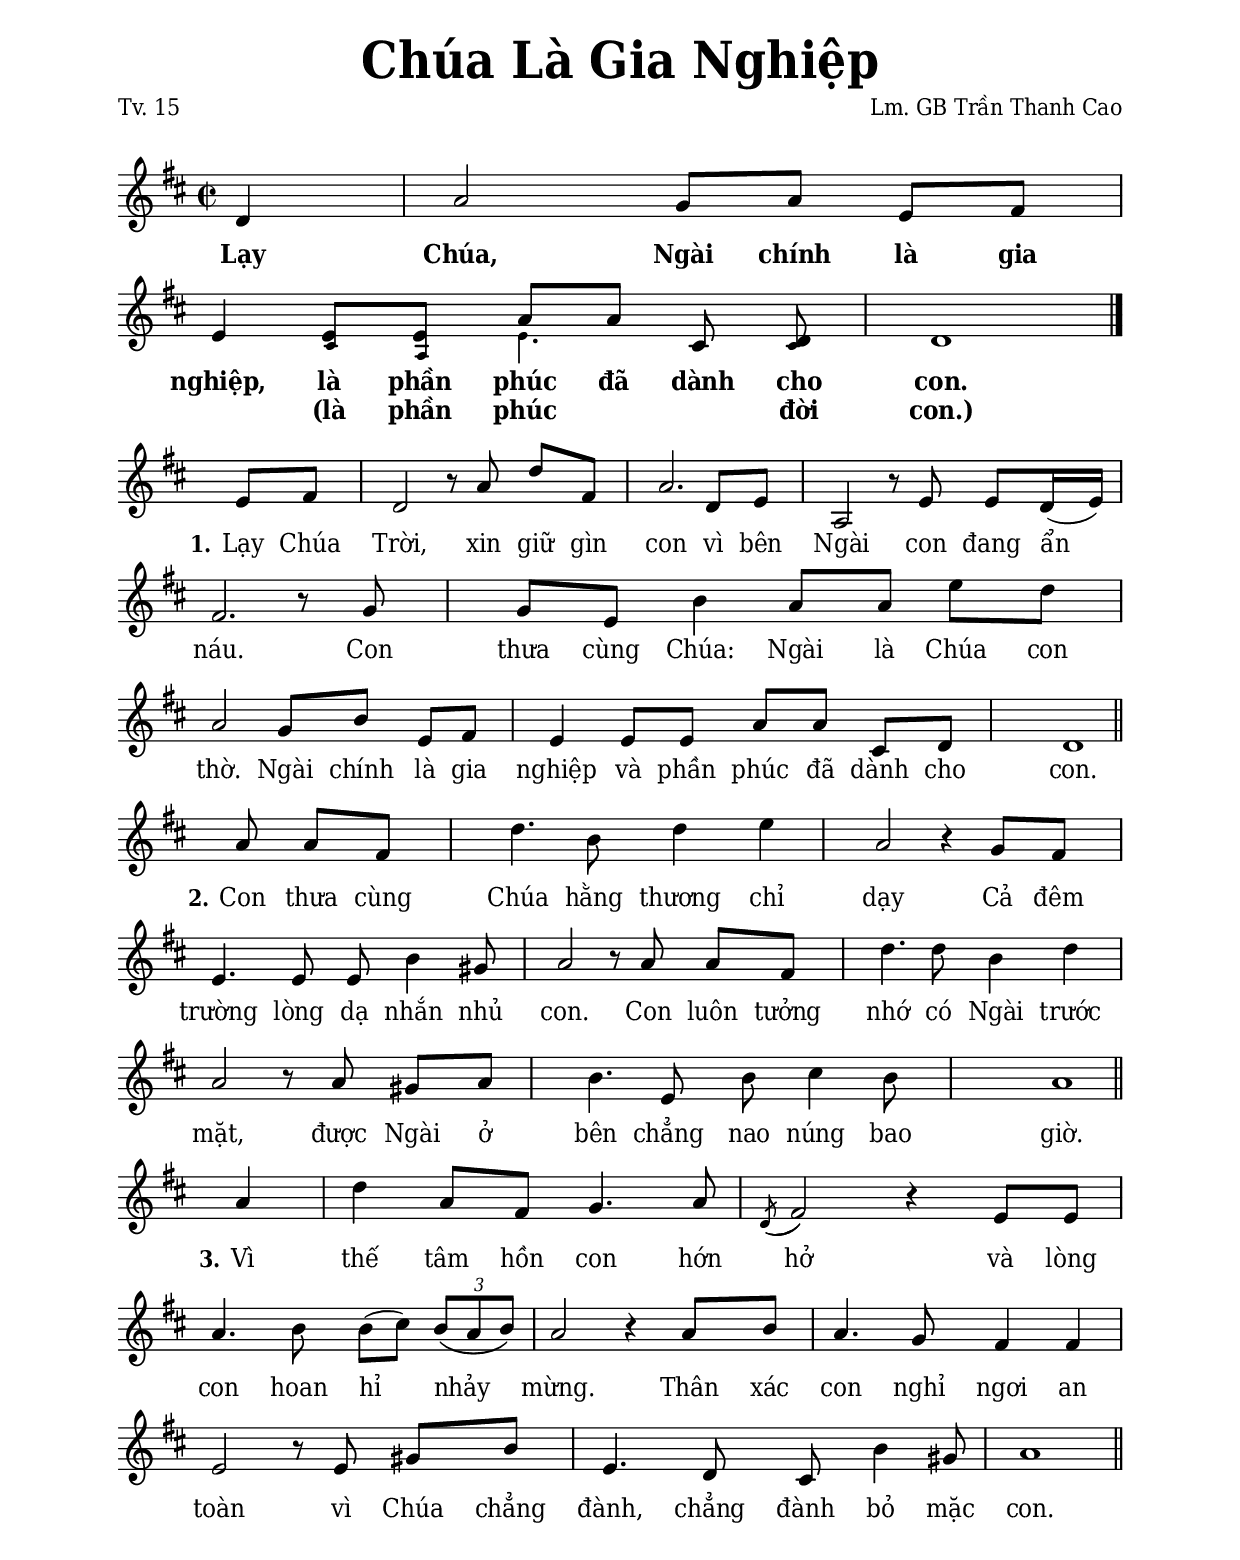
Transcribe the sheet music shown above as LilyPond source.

% Cài đặt chung
\version "2.22.1"
\include "english.ly"

\header {
  title = \markup { \fontsize #3 "Chúa Là Gia Nghiệp" }
  poet = "Tv. 15"
  composer = "Lm. GB Trần Thanh Cao"
  arranger = " "
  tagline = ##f
}

% Nhạc điệp khúc
nhacDiepKhucSop = \relative c' {
  \partial 4 d4 |
  a'2 g8 a e fs |
  e4
  e8 e a a cs, d
  d1 \bar "|."
}

nhacDiepKhucBas = \relative c' {
  \skip 4
  \skip 1
  \skip 4
  cs8 a e'4. cs8 |
  d1 \bar "|."
}

% Nhạc phiên khúc
nhacPhienKhucMot = \relative c' {
  \partial 4 e8 fs |
  d2 r8 a' d fs, |
  a2. d,8 e |
  a,2 r8 e' e d16 (e) |
  fs2. r8 g |
  g e b'4 a8 a e' d |
  a2 g8 b e, fs |
  e4 e8 e a a cs, d |
  d1 \bar "||"
}

nhacPhienKhucHai = \relative c'' {
  \partial 4. a8 a fs |
  d'4. b8 d4 e |
  a,2 r4 g8 fs |
  e4. e8 e b'4 gs8 |
  a2 r8 a a fs |
  d'4. d8 b4 d |
  a2 r8 a gs a |
  b4. e,8 b' cs4 b8 |
  a1 \bar "||"
}

nhacPhienKhucBa = \relative c'' {
  \partial 4 a4 |
  d a8 fs g4. a8 |
  \acciaccatura {d,8(} fs2) r4 e8 e |
  \autoBeamOff
  a4. b8 b ([cs])
  \tuplet 3/2 { b \([a b]\) } |
  \autoBeamOn
  a2 r4 a8 b |
  a4. g8 fs4 fs |
  e2 r8 e gs b |
  e,4. d8 cs b'4 gs8 |
  a1 \bar "||"
}

% Lời điệp khúc
loiDiepKhucSop = \lyricmode {
  Lạy Chúa, Ngài chính là gia
  \override LyricText.extra-offset = #'(0 . 1.2)
  nghiệp,
  là phần phúc đã dành cho con.
}

loiDiepKhucBas = \lyricmode {
  \override LyricText.extra-offset = #'(0 . 1.2)
  (là phần phúc đời con.)
}

% Lời phiên khúc
loiPhienKhucMot = \lyricmode {
  \set stanza = #"1."
  Lạy Chúa Trời, xin giữ gìn con vì bên Ngài con đang ẩn náu.
  Con thưa cùng Chúa: Ngài là Chúa con thờ.
  Ngài chính là gia nghiệp và phần phúc đã dành cho con.
}

loiPhienKhucHai = \lyricmode {
  \set stanza = #"2."
  Con thưa cùng Chúa hằng thương chỉ dạy
  Cả đêm trường lòng dạ nhắn nhủ con.
  Con luôn tưởng nhớ có Ngài trước mặt,
  được Ngài ở bên chẳng nao núng bao giờ.
}

loiPhienKhucBa = \lyricmode {
  \set stanza = #"3."
  Vì thế tâm hồn con hớn hở và lòng con hoan hỉ 
  \set lyricMelismaAlignment = #LEFT
  nhảy mừng.
  Thân xác con nghỉ ngơi an toàn
  vì Chúa chẳng đành, chẳng đành bỏ mặc con.
}


% Dàn trang
\paper {
  #(set-paper-size "a4")
  top-margin = 20\mm
  bottom-margin = 10\mm
  left-margin = 20\mm
  right-margin = 20\mm
  indent = #0
  #(define fonts
    (make-pango-font-tree
      "Deja Vu Serif Condensed"
      "Deja Vu Serif Condensed"
      "Deja Vu Serif Condensed"
      (/ 20 20)))
  page-count = #1
  system-system-spacing = #'((basic-distance . 11.5)
                             (minimum-distance . 11.5)
                             (padding . 1))
  score-system-spacing = #'((basic-distance . 11.5)
                             (minimum-distance . 11.5)
                             (padding . 1))
}

% Thiết lập tông và nhịp
TongNhip = {
  \key d \major \time 2/2
  \set Timing.beamExceptions = #'()
  \set Timing.baseMoment = #(ly:make-moment 1/4)
  \set Timing.beatStructure = #'(1 1 1 1)
}

% Đổi kích thước nốt cho bè phụ
notBePhu =
#(define-music-function (font-size music) (number? ly:music?)
   (for-some-music
     (lambda (m)
       (if (music-is-of-type? m 'rhythmic-event)
           (begin
             (set! (ly:music-property m 'tweaks)
                   (cons `(font-size . ,font-size)
                         (ly:music-property m 'tweaks)))
             #t)
           #f))
     music)
   music)

\score {
  \new ChoirStaff <<
    \new Staff = diepKhuc \with {
        \consists "Merge_rests_engraver"
        %\magnifyStaff #(magstep +1)
        printPartCombineTexts = ##f
      }
      <<
      \new Voice \TongNhip \partCombine 
        \nhacDiepKhucSop
        \notBePhu -3 { \nhacDiepKhucBas }
      \new NullVoice = nhacThamChieu \nhacDiepKhucSop
      \new Lyrics \with {
          \override VerticalAxisGroup.
            nonstaff-relatedstaff-spacing.padding = #2
          \override VerticalAxisGroup.
            nonstaff-unrelatedstaff-spacing.padding = #1
        }
        \lyricsto nhacThamChieu \loiDiepKhucSop
      \new NullVoice = nhacThamChieuBas \nhacDiepKhucBas
      \new Lyrics \lyricsto nhacThamChieuBas \loiDiepKhucBas
      >>
  >>
  \layout {
    \override Lyrics.LyricText.font-series = #'bold
    %\override Lyrics.LyricText.font-size = #+2
    \override Lyrics.LyricSpace.minimum-distance = #4.0
    \override Score.BarNumber.break-visibility = ##(#f #f #f)
    \override Score.SpacingSpanner.uniform-stretching = ##t
  }
}

%\markup { \vspace #+0.5 }

\score {
  \new ChoirStaff <<
    \new Staff = phienKhuc \with {
        %\magnifyStaff #(magstep +1)
      }
      <<
      \new Voice = beSop {
        \TongNhip \nhacPhienKhucMot
      }
    >>
    \new Lyrics \with {
          \override VerticalAxisGroup.
            nonstaff-relatedstaff-spacing.padding = #0.5
          \override VerticalAxisGroup.
            nonstaff-unrelatedstaff-spacing.padding = #1
        }
        \lyricsto beSop \loiPhienKhucMot
  >>
  \layout {
    \override Staff.TimeSignature.transparent = ##t
    %\override Lyrics.LyricText.font-size = #+2
    \override Lyrics.LyricSpace.minimum-distance = #1.5
    \override Score.BarNumber.break-visibility = ##(#f #f #f)
    \override Score.SpacingSpanner.uniform-stretching = ##t
    \override Score.SpacingSpanner packed-spacing = ##t
  }
}

\score {
  \new ChoirStaff <<
    \new Staff = phienKhuc \with {
        %\magnifyStaff #(magstep +1)
      }
      <<
      \new Voice = beSop {
        \TongNhip \nhacPhienKhucHai
      }
    >>
    \new Lyrics \with {
          \override VerticalAxisGroup.
            nonstaff-relatedstaff-spacing.padding = #1.2
          \override VerticalAxisGroup.
            nonstaff-unrelatedstaff-spacing.padding = #1
        }
        \lyricsto beSop \loiPhienKhucHai
  >>
  \layout {
    \override Staff.TimeSignature.transparent = ##t
    %\override Lyrics.LyricText.font-size = #+2
    \override Lyrics.LyricSpace.minimum-distance = #1.5
    \override Score.BarNumber.break-visibility = ##(#f #f #f)
    \override Score.SpacingSpanner.uniform-stretching = ##t
    \override Score.SpacingSpanner packed-spacing = ##t
  }
}

\score {
  \new ChoirStaff <<
    \new Staff = phienKhuc \with {
        %\magnifyStaff #(magstep +1)
      }
      <<
      \new Voice = beSop {
        \TongNhip \nhacPhienKhucBa
      }
    >>
    \new Lyrics \with {
          \override VerticalAxisGroup.
            nonstaff-relatedstaff-spacing.padding = #1.2
          \override VerticalAxisGroup.
            nonstaff-unrelatedstaff-spacing.padding = #1
        }
        \lyricsto beSop \loiPhienKhucBa
  >>
  \layout {
    \override Staff.TimeSignature.transparent = ##t
    %\override Lyrics.LyricText.font-size = #+2
    \override Lyrics.LyricSpace.minimum-distance = #3
    \override Score.BarNumber.break-visibility = ##(#f #f #f)
    \override Score.SpacingSpanner.uniform-stretching = ##t
    %\override Score.SpacingSpanner packed-spacing = ##t
    %\override Score.SpacingSpanner.strict-grace-spacing = ##t
  }
}
